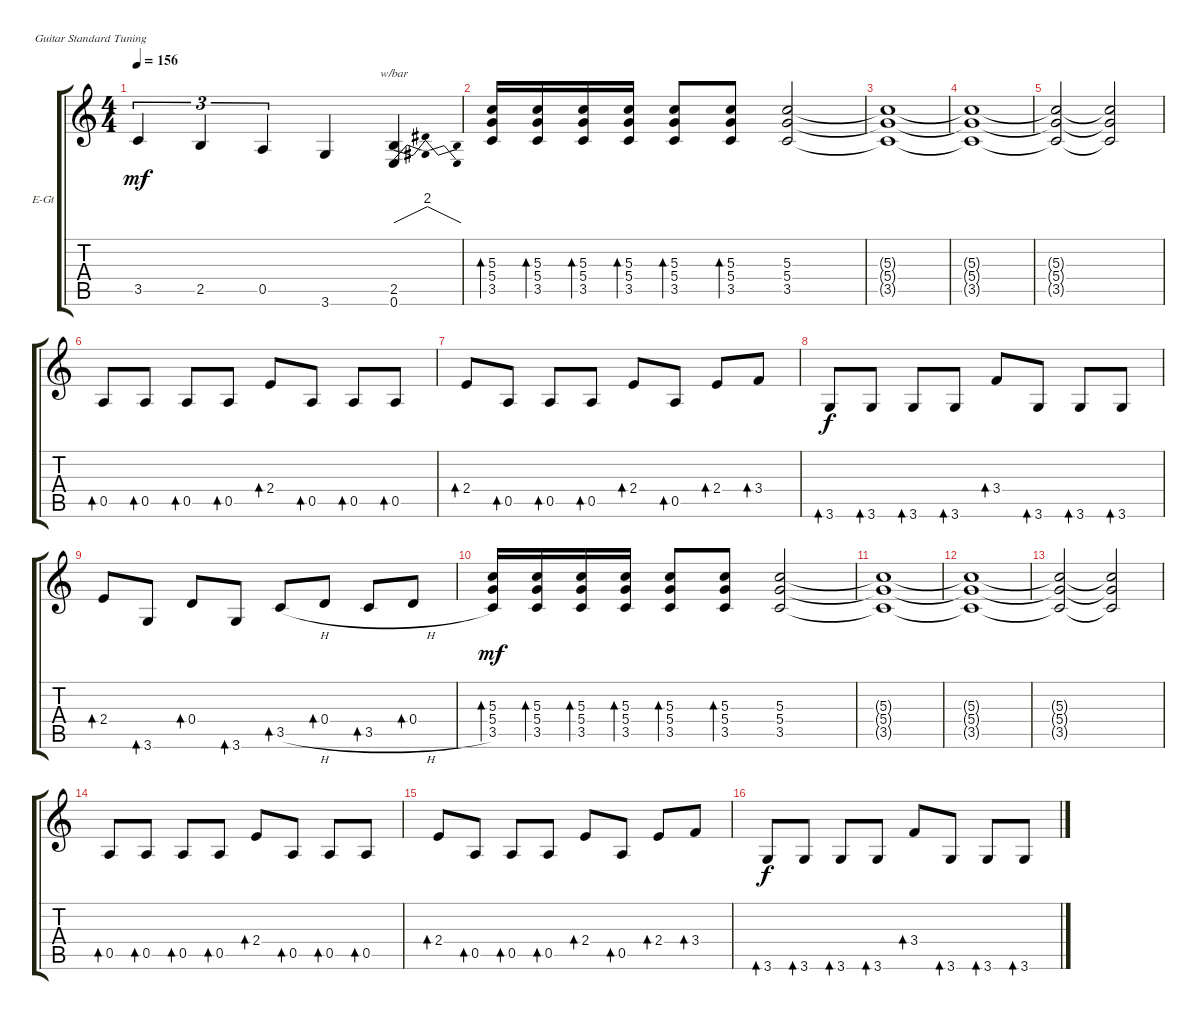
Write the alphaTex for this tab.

\defaultSystemsLayout 4
\bracketExtendMode groupsimilarinstruments
\firstSystemTrackNameOrientation horizontal
\otherSystemsTrackNameOrientation horizontal
\track ("Electric Guitar" "E-Gt") {instrument distortionguitar}
\staff {score tabs}
\tuning (E4 B3 G3 D3 A2 E2)
\ts (4 4)
\tempo 156
\clef g2
\scale
0.333333
\ks c
3.5.4{tu (3 2) dy mf} 2.5.4{tu (3 2)} 0.5.4{tu (3 2)} 3.6.4 (0.6 2.5).4{tbe (dip default 0 0 14.399999999999999 8 15 8 30 0)} |
\scale
0.333333 (3.5 5.4 5.3).16{bd 30} (3.5 5.4 5.3).16{bd 30} (3.5 5.4 5.3).16{bd 30} (3.5 5.4 5.3).16{bd 30} (3.5 5.4 5.3).8{bd 30} (3.5 5.4 5.3).8{bd 30} (3.5 5.4 5.3).2 |
\scale
0.333333 (3.5{t} 5.4{t} 5.3{t}).1 |
\scale
0.333333 (3.5{t} 5.4{t} 5.3{t}).1 |
\scale
0.333333 (3.5{t} 5.4{t} 5.3{t}).2 (3.5{t} 5.4{t} 5.3{t}).2 |
\scale
0.333333 0.5.8{bd 30} 0.5.8{bd 30} 0.5.8{bd 30} 0.5.8{bd 30} 2.4.8{bd 30} 0.5.8{bd 30} 0.5.8{bd 30} 0.5.8{bd 30} |
\scale
0.333333 2.4.8{bd 30} 0.5.8{bd 30} 0.5.8{bd 30} 0.5.8{bd 30} 2.4.8{bd 30} 0.5.8{bd 30} 2.4.8{bd 30} 3.4.8{bd 30} |
\scale
0.333333 3.6.8{bd 30 dy f} 3.6.8{bd 30} 3.6.8{bd 30} 3.6.8{bd 30} 3.4.8{bd 30} 3.6.8{bd 30} 3.6.8{bd 30} 3.6.8{bd 30} |
\scale
0.333333 2.4.8{bd 30} 3.6.8{bd 30} 0.4.8{bd 30} 3.6.8{bd 30} 3.5{h}.8{bd 30} 0.4.8{bd 30} 3.5{h}.8{bd 30} 0.4.8{bd 30} |
\scale
0.333333 (3.5 5.4 5.3).16{bd 30 dy mf} (3.5 5.4 5.3).16{bd 30} (3.5 5.4 5.3).16{bd 30} (3.5 5.4 5.3).16{bd 30} (3.5 5.4 5.3).8{bd 30} (3.5 5.4 5.3).8{bd 30} (3.5 5.4 5.3).2 |
\scale
0.333333 (3.5{t} 5.4{t} 5.3{t}).1 |
\scale
0.333333 (3.5{t} 5.4{t} 5.3{t}).1 |
\scale
0.333333 (3.5{t} 5.4{t} 5.3{t}).2 (3.5{t} 5.4{t} 5.3{t}).2 |
\scale
0.333333 0.5.8{bd 30} 0.5.8{bd 30} 0.5.8{bd 30} 0.5.8{bd 30} 2.4.8{bd 30} 0.5.8{bd 30} 0.5.8{bd 30} 0.5.8{bd 30} |
\scale
0.333333 2.4.8{bd 30} 0.5.8{bd 30} 0.5.8{bd 30} 0.5.8{bd 30} 2.4.8{bd 30} 0.5.8{bd 30} 2.4.8{bd 30} 3.4.8{bd 30} |
\scale
0.333333 3.6.8{bd 30 dy f} 3.6.8{bd 30} 3.6.8{bd 30} 3.6.8{bd 30} 3.4.8{bd 30} 3.6.8{bd 30} 3.6.8{bd 30} 3.6.8{bd 30}
